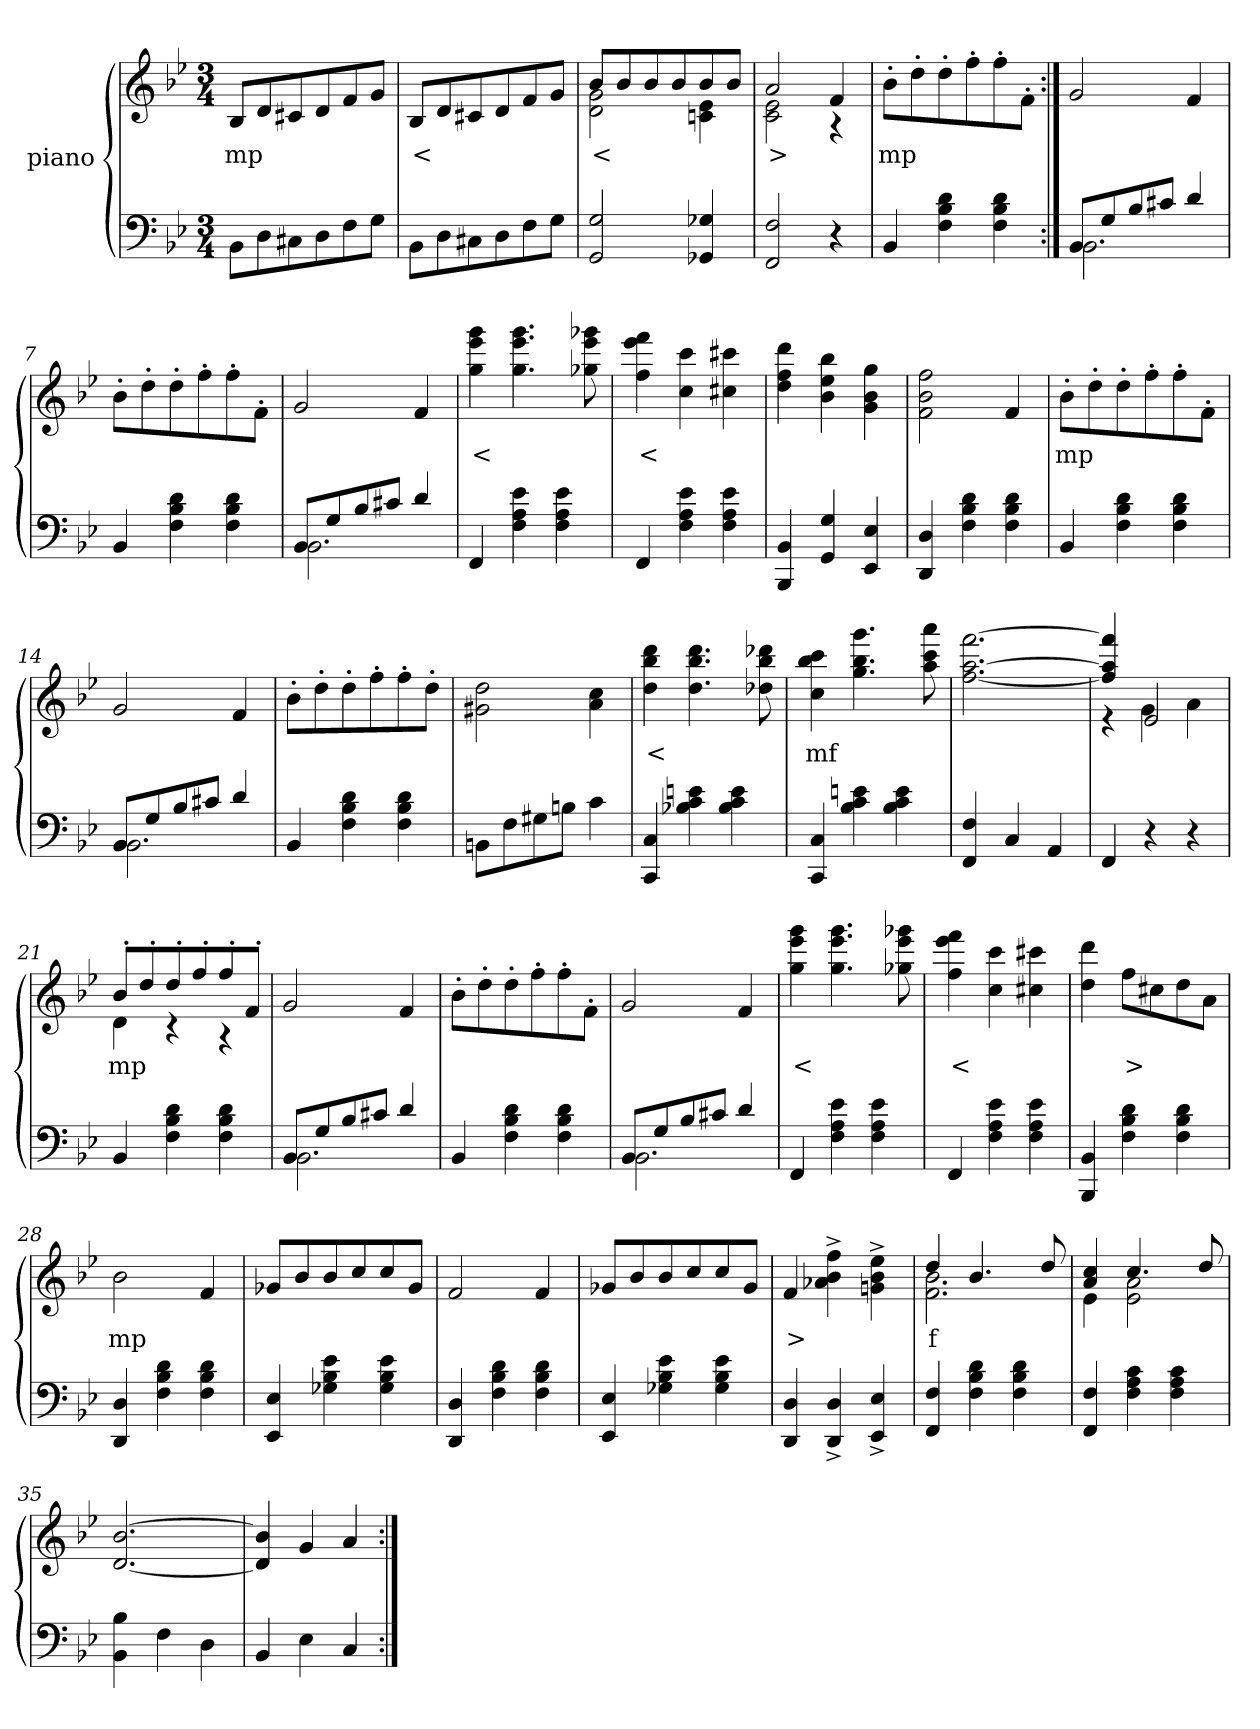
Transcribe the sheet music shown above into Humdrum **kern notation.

**kern	**kern	**text
*part2	*part1	*part1
*staff2	*staff1	*staff1
*I"piano	*I"piano	*
*clefF4	*clefG2	*
*k[b-e-]	*k[b-e-]	*
*M3/4	*M3/4	*
=1	=1	=1
8BB-L	8B-L	mp
8D	8d	.
8C#X	8c#X	.
8D	8d	.
8F	8f	.
8GJ	8gJ	.
=2	=2	=2
8BB-L	8B-L	<
8D	8d	.
8C#X	8c#X	.
8D	8d	.
8F	8f	.
8GJ	8gJ	.
=3	=3	=3
*	*^	*
2G 2GG	8b-L	2g 2d	<
.	8b-	.	.
.	8b-	.	.
.	8b-	.	.
4G-X 4GG-X	8b-	4e- 4cn	.
.	8b-J	.	.
=4	=4	=4	=4
2F 2FF	2a	2e- 2c	>
4r	4f	4r	.
*	*v	*v	*
=5	=5	=5
4BB-	8b-'>L	mp
.	8dd'>	.
4d 4B- 4F	8dd'>	.
.	8ff'>	.
4d 4B- 4F	8ff'>	.
.	8f'>J	.
=6:|!	=6:|!	=6:|!
*^	*	*
8BB-L	2.BB-	2g	.
8G	.	.	.
8B-	.	.	.
8c#XJ	.	.	.
4d	.	4f	.
*v	*v	*	*
=7	=7	=7
4BB-	8b-'>L	.
.	8dd'>	.
4d 4B- 4F	8dd'>	.
.	8ff'>	.
4d 4B- 4F	8ff'>	.
.	8f'>J	.
=8	=8	=8
*^	*	*
8BB-L	2.BB-	2g	.
8G	.	.	.
8B-	.	.	.
8c#XJ	.	.	.
4d	.	4f	.
*v	*v	*	*
=9	=9	=9
4FF	4ggg 4eee- 4gg	<
4e- 4A 4F	4.ggg 4.eee- 4.gg	.
4e- 4A 4F	.	.
.	8ggg-X 8eee- 8gg-X	.
=10	=10	=10
4FF	4fff 4eee- 4ff	<
4e- 4A 4F	4ccc 4cc	.
4e- 4A 4F	4ccc#X 4cc#X	.
=11	=11	=11
4BB- 4BBB-	4ddd 4ff 4dd	.
4G 4GG	4bb- 4ee- 4b-	.
4E- 4EE-	4gg 4b- 4g	.
=12	=12	=12
4D 4DD	2ff 2b- 2f	.
4d 4B- 4F	.	.
4d 4B- 4F	4f	.
=13	=13	=13
4BB-	8b-'>L	mp
.	8dd'>	.
4d 4B- 4F	8dd'>	.
.	8ff'>	.
4d 4B- 4F	8ff'>	.
.	8f'>J	.
=14	=14	=14
*^	*	*
8BB-L	2.BB-	2g	.
8G	.	.	.
8B-	.	.	.
8c#XJ	.	.	.
4d	.	4f	.
*v	*v	*	*
=15	=15	=15
4BB-	8b-'>L	.
.	8dd'>	.
4d 4B- 4F	8dd'>	.
.	8ff'>	.
4d 4B- 4F	8ff'>	.
.	8dd'>J	.
=16	=16	=16
8BBnL	2dd 2g#X	.
8F	.	.
8G#X	.	.
8BnJ	.	.
4c	4cc 4a	.
=17	=17	=17
4C 4CC	4ddd 4bb- 4dd	<
4en 4c 4B-X	4.ddd 4.bb- 4.dd	.
4e 4c 4B-	.	.
.	8ddd-X 8bb- 8dd-X	.
=18	=18	=18
4C 4CC	4ccc 4bb- 4cc	mf
4en 4c 4B-	4.ggg 4.bb- 4.gg	.
4e 4c 4B-	.	.
.	8aaa 8ccc 8aa	.
=19	=19	=19
4F 4FF	[2.fff [2.aa [2.ff	.
4C	.	.
4AA	.	.
=20	=20	=20
*	*^	*
4FF	4fff] 4aa] 4ff]	4r	.
4r	2e-	4g	.
4r	.	4a	.
=21	=21	=21	=21
4BB-	8b-'>L	4d	mp
.	8dd'>	.	.
4d 4B- 4F	8dd'>	4r	.
.	8ff'>	.	.
4d 4B- 4F	8ff'>	4r	.
.	8f'>J	.	.
*	*v	*v	*
=22	=22	=22
*^	*	*
8BB-L	2.BB-	2g	.
8G	.	.	.
8B-	.	.	.
8c#XJ	.	.	.
4d	.	4f	.
*v	*v	*	*
=23	=23	=23
4BB-	8b-'>L	.
.	8dd'>	.
4d 4B- 4F	8dd'>	.
.	8ff'>	.
4d 4B- 4F	8ff'>	.
.	8f'>J	.
=24	=24	=24
*^	*	*
8BB-L	2.BB-	2g	.
8G	.	.	.
8B-	.	.	.
8c#XJ	.	.	.
4d	.	4f	.
*v	*v	*	*
=25	=25	=25
4FF	4ggg 4eee- 4gg	<
4e- 4A 4F	4.ggg 4.eee- 4.gg	.
4e- 4A 4F	.	.
.	8ggg-X 8eee- 8gg-X	.
=26	=26	=26
4FF	4fff 4eee- 4ff	<
4e- 4A 4F	4ccc 4cc	.
4e- 4A 4F	4ccc#X 4cc#X	.
=27	=27	=27
4BB- 4BBB-	4ddd 4dd	.
4d 4B- 4F	8ffL	>
.	8cc#X	.
4d 4B- 4F	8dd	.
.	8aJ	.
=28	=28	=28
4D 4DD	2b-	mp
4d 4B- 4F	.	.
4d 4B- 4F	4f	.
=29	=29	=29
4E- 4EE-	8g-XL	.
.	8b-	.
4e- 4B- 4G-X	8b-	.
.	8cc	.
4e- 4B- 4G-	8cc	.
.	8g-J	.
=30	=30	=30
4D 4DD	2f	.
4d 4B- 4F	.	.
4d 4B- 4F	4f	.
=31	=31	=31
4E- 4EE-	8g-XL	.
.	8b-	.
4e- 4B- 4G-X	8b-	.
.	8cc	.
4e- 4B- 4G-	8cc	.
.	8g-J	.
=32	=32	=32
4D 4DD	4f	>
4D^> 4DD^>	4ff^> 4b-^> 4a-X^>	.
4E-^> 4EE-^>	4ee-^> 4b-^> 4gn^>	.
=33	=33	=33
*	*^	*
4F 4FF	4dd	2.b- 2.f	f
4d 4B- 4F	4.b-	.	.
4d 4B- 4F	.	.	.
.	8dd	.	.
=34	=34	=34	=34
4F 4FF	4cc 4a	4e-	.
4c 4A 4F	4.cc	2a 2e-	.
4c 4A 4F	.	.	.
.	8dd	.	.
*	*v	*v	*
=35	=35	=35
4B- 4BB-	[2.b- [2.d	.
4F	.	.
4D	.	.
=36	=36	=36
4BB-	4b-] 4d]	.
4E-	4g	.
4C	4a	.
=:|!	=:|!	=:|!
*-	*-	*-
